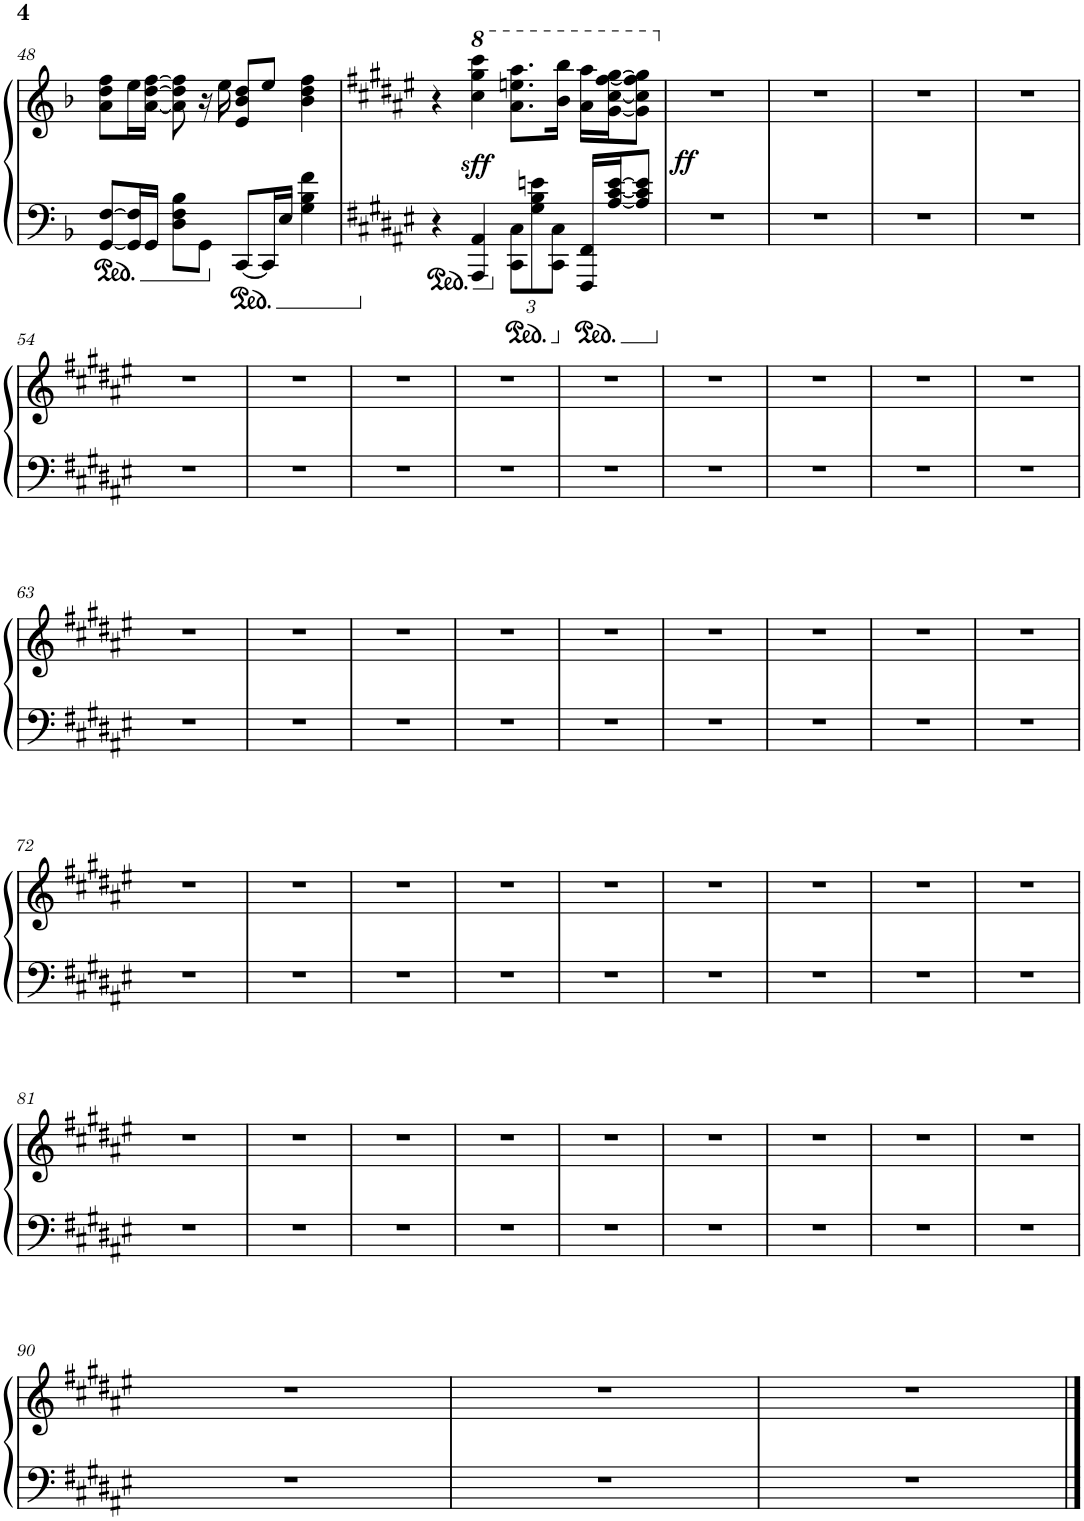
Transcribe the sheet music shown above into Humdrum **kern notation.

**kern	**kern	**dynam
*part1	*part1	*part1
*staff2	*staff1	*staff1/2
*I"Piano	*	*
*I'Pno.	*	*
!!LO:PB:g=z
*clefF4	*clefG2	*
*k[b-]	*k[b-]	*
*M4/4	*M4/4	*
=48	=48	=48
[8GG/ [8F/L	8a\ 8dd\ 8ff\L	.
16GG/] 16F/]L	16ee\L	.
16GG/JJ	[16a\ [16dd\ [16ff\JJ	.
8D\ 8F\ 8B-\L	8a\] 8dd\] 8ff\]	.
8GG\J	16r	.
.	16ee\	.
[8CC/L	8e/ 8b-/ 8dd/L	.
16CC/L]	8ee/J	.
16E/JJ	.	.
4G\ 4B-\ 4f\	4b-\ 4dd\ 4ff\	.
=49	=49	=49
*k[f#c#g#d#a#e#]	*k[f#c#g#d#a#e#]	*
4r	4r	.
*	*8va	*
!	!	!LO:DY:b
4AAA#/ 4AA#/	4ccc#\ 4ggg#\ 4cccc#\	other-dynamics
*Xbrackettup	*	*
12CC#\ 12C#\L	8.aa#\ 8.eeen\ 8.aaa#\L	.
12G#\ 12B\ 12en\	.	.
12CC#\ 12C#\J	.	.
.	16bb\ 16bbb\Jk	.
16FFF#/ 16FF#/LL	16aa#\ 16aaa#\LL	.
[16A#/ [16c#/ [16e/J	[16gg#\ [16ccc#\ [16fff#\ [16ggg#\J	.
8A#/] 8c#/] 8e/]J	8gg#\] 8ccc#\] 8fff#\] 8ggg#\]J	.
=50	=50	=50
*	*X8va	*
!	!	!LO:DY:b
1r	1r	ff
=51	=51	=51
1r	1r	.
=52	=52	=52
1r	1r	.
=53	=53	=53
1r	1r	.
!!LO:LB:g=z
=54	=54	=54
1r	1r	.
=55	=55	=55
1r	1r	.
=56	=56	=56
1r	1r	.
=57	=57	=57
1r	1r	.
=58	=58	=58
1r	1r	.
=59	=59	=59
1r	1r	.
=60	=60	=60
1r	1r	.
=61	=61	=61
1r	1r	.
=62	=62	=62
1r	1r	.
!!LO:LB:g=z
=63	=63	=63
1r	1r	.
=64	=64	=64
1r	1r	.
=65	=65	=65
1r	1r	.
=66	=66	=66
1r	1r	.
=67	=67	=67
1r	1r	.
=68	=68	=68
1r	1r	.
=69	=69	=69
1r	1r	.
=70	=70	=70
1r	1r	.
=71	=71	=71
1r	1r	.
!!LO:LB:g=z
=72	=72	=72
1r	1r	.
=73	=73	=73
1r	1r	.
=74	=74	=74
1r	1r	.
=75	=75	=75
1r	1r	.
=76	=76	=76
1r	1r	.
=77	=77	=77
1r	1r	.
=78	=78	=78
1r	1r	.
=79	=79	=79
1r	1r	.
=80	=80	=80
1r	1r	.
!!LO:LB:g=z
=81	=81	=81
1r	1r	.
=82	=82	=82
1r	1r	.
=83	=83	=83
1r	1r	.
=84	=84	=84
1r	1r	.
=85	=85	=85
1r	1r	.
=86	=86	=86
1r	1r	.
=87	=87	=87
1r	1r	.
=88	=88	=88
1r	1r	.
=89	=89	=89
1r	1r	.
!!LO:LB:g=z
=90	=90	=90
1r	1r	.
=91	=91	=91
1r	1r	.
=92	=92	=92
1r	1r	.
==	==	==
*-	*-	*-
